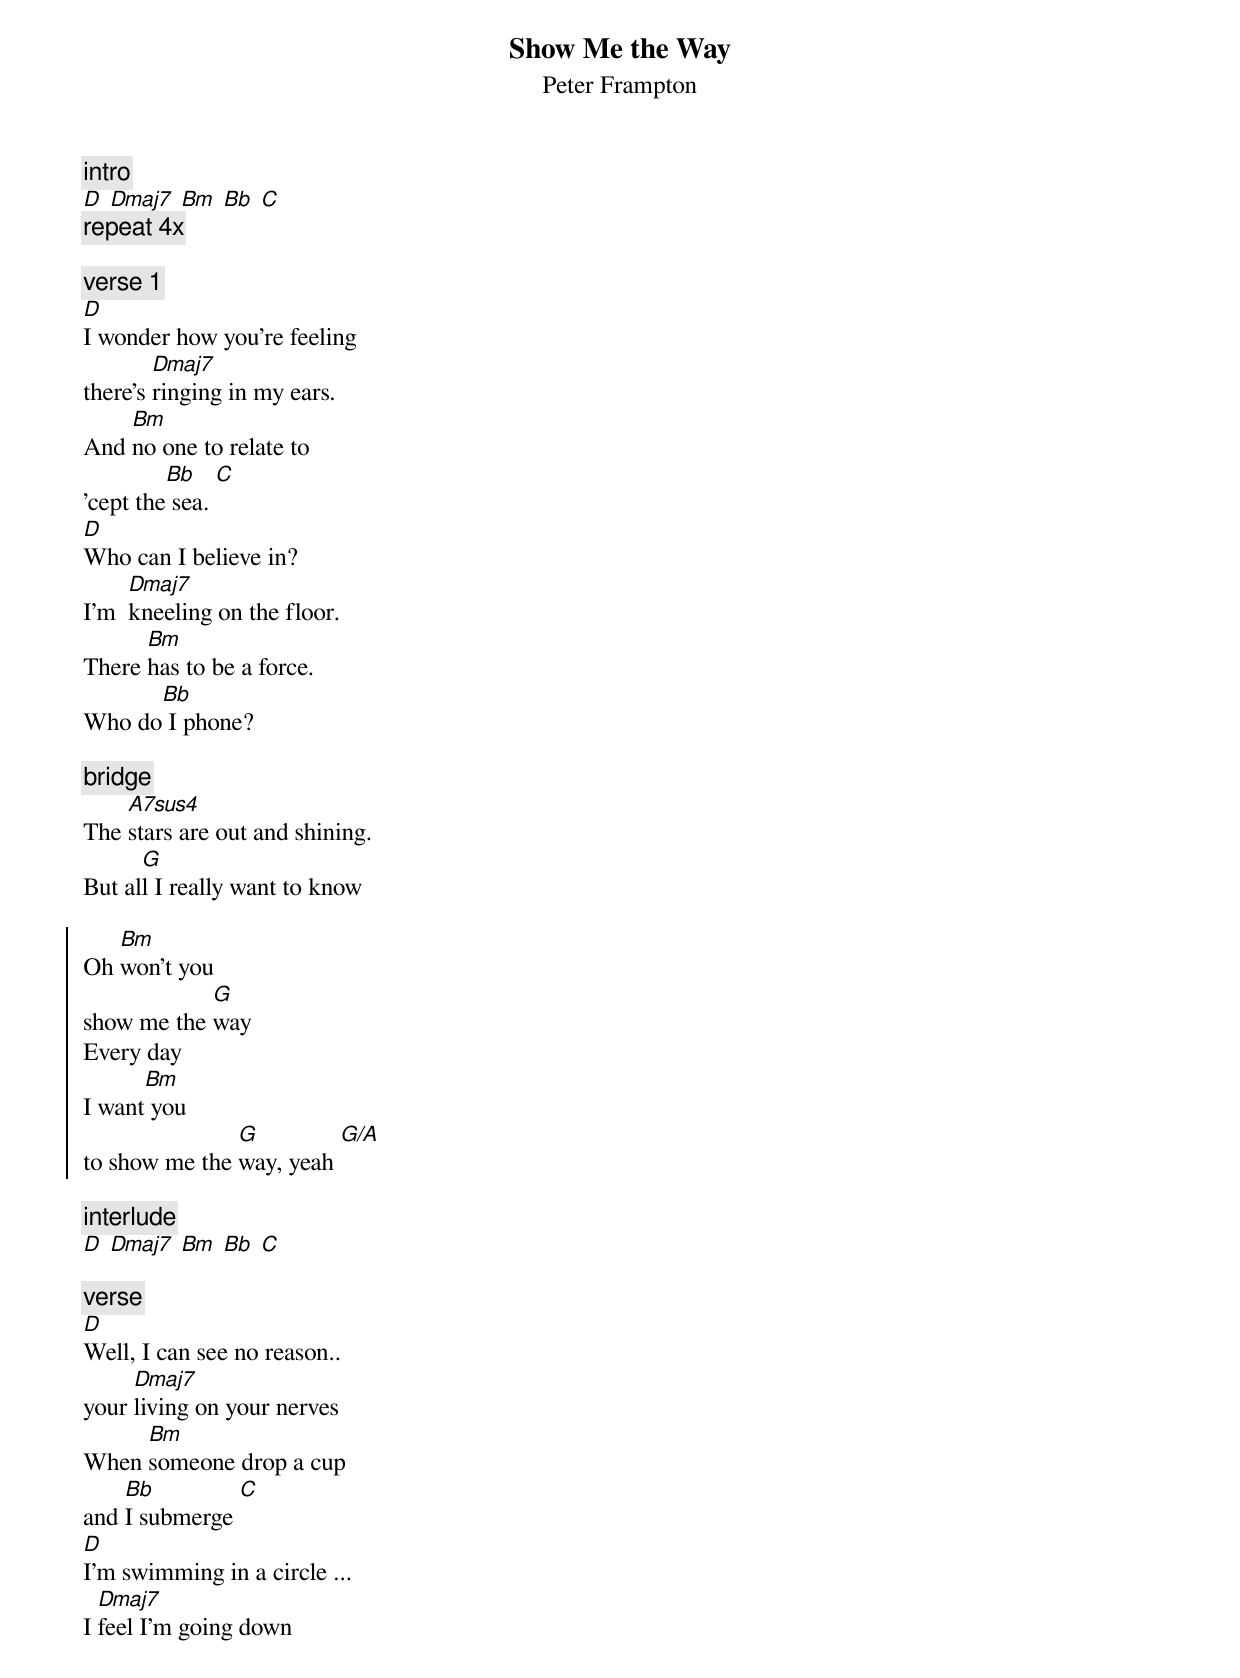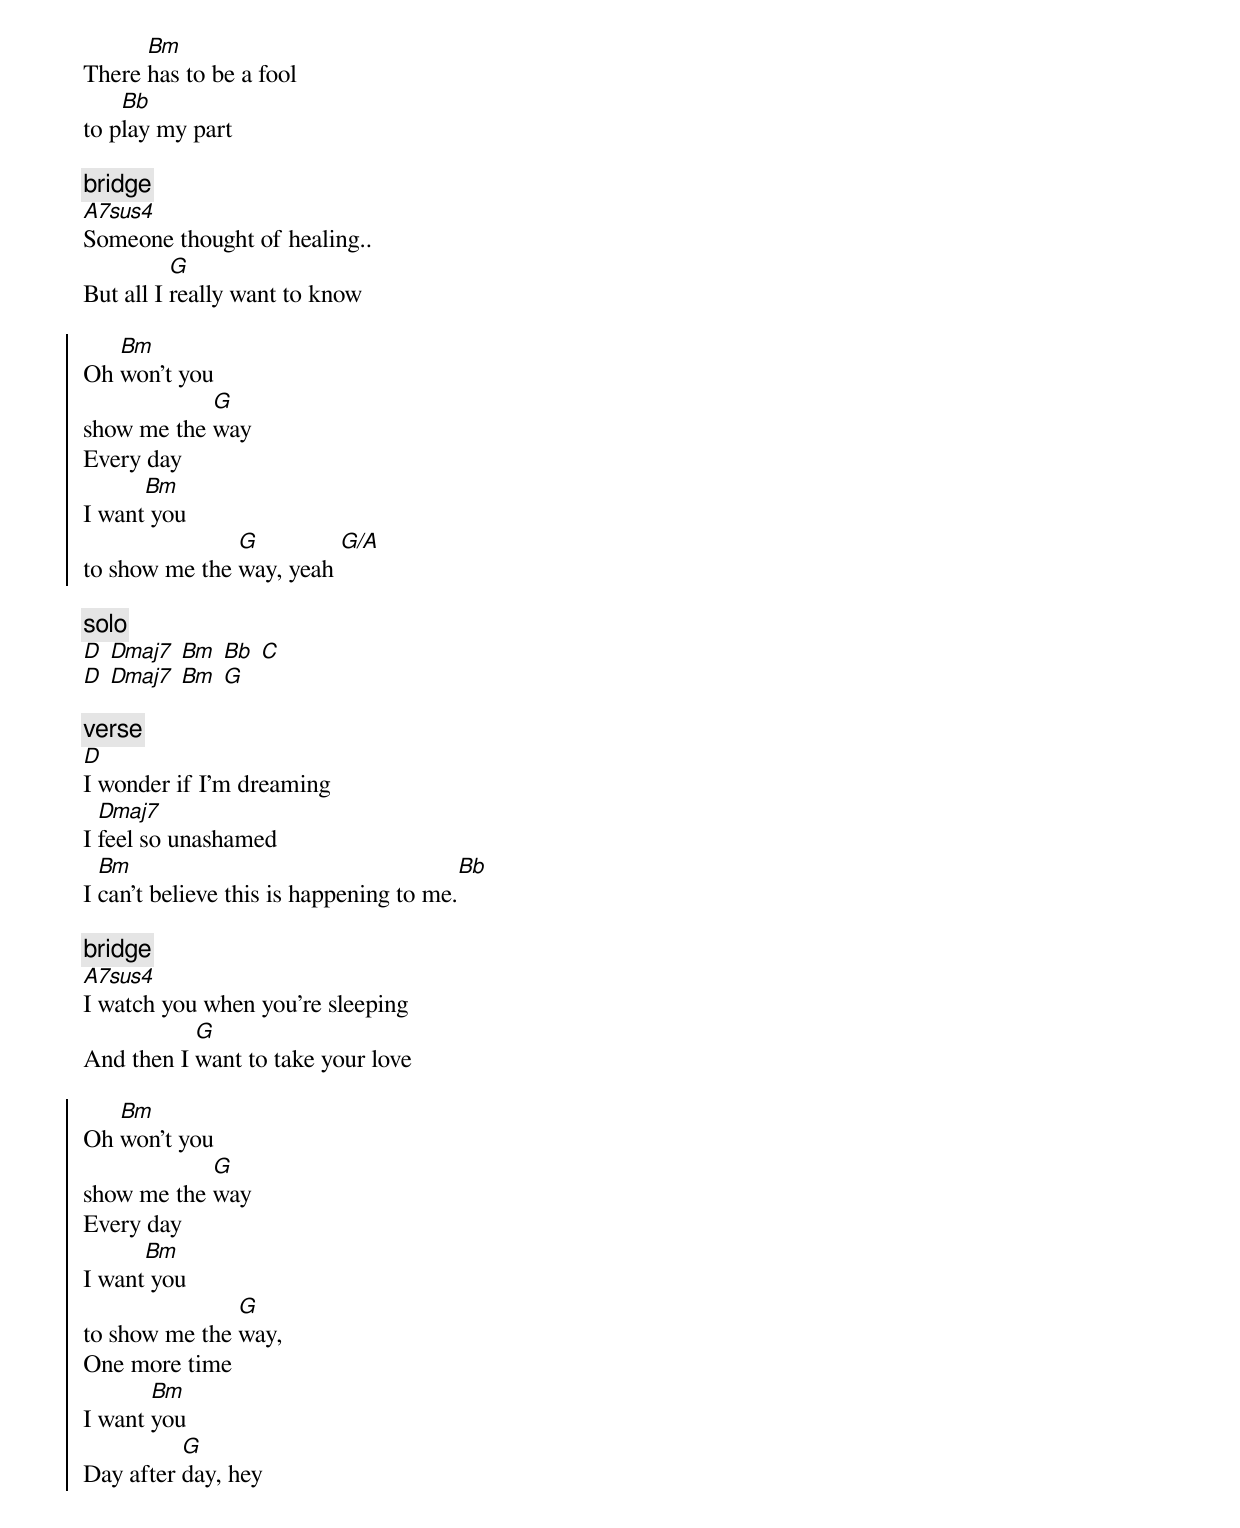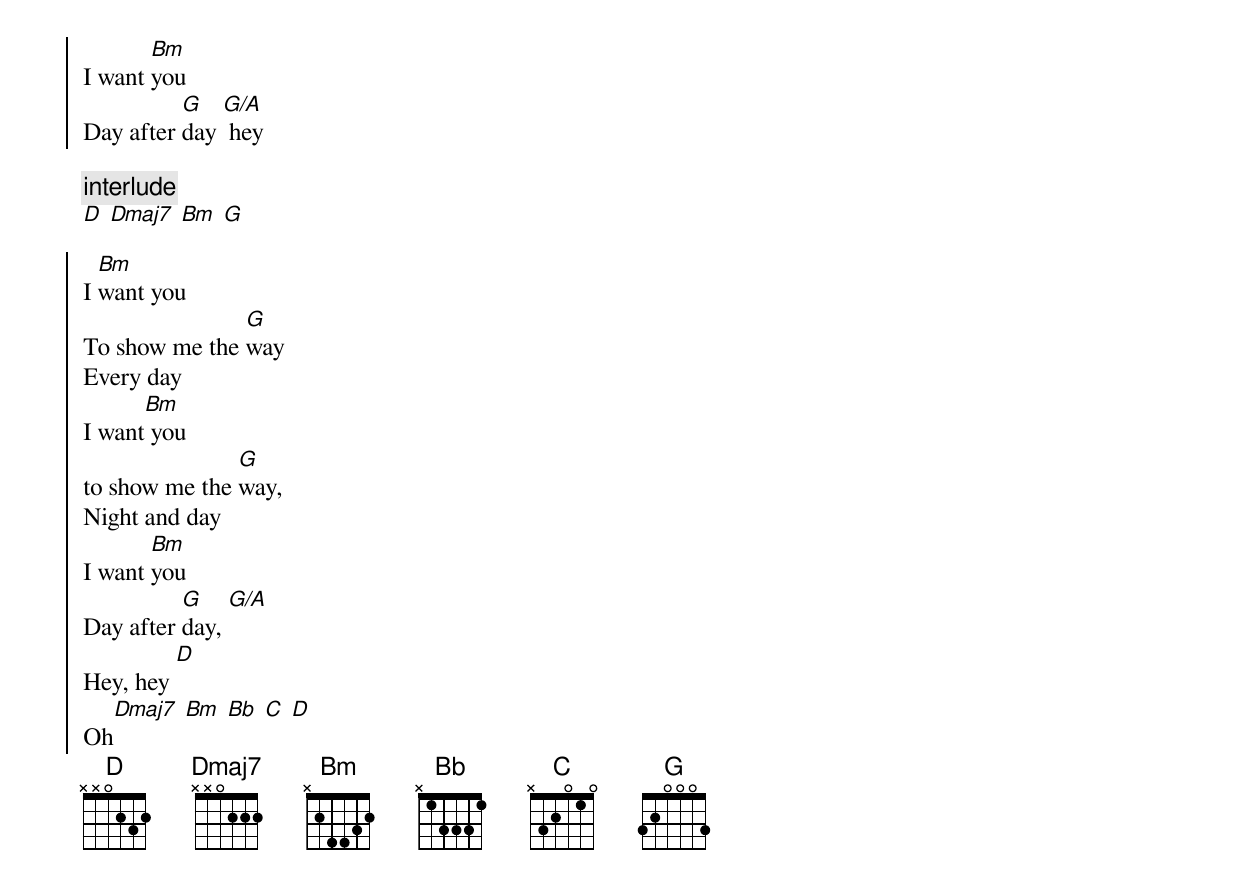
{title: Show Me the Way}
{subtitle: Peter Frampton}
{define: G/A 0 5 x 5 4 3 x}

{c:intro}
[D] [Dmaj7] [Bm] [Bb] [C]
{c:repeat 4x}

{c:verse 1}
[D]I wonder how you're feeling
there's [Dmaj7]ringing in my ears.
And [Bm]no one to relate to
'cept the[Bb] sea. [C]
[D]Who can I believe in?
I'm  [Dmaj7]kneeling on the floor.
There [Bm]has to be a force.
Who do[Bb] I phone?

{c:bridge}
The [A7sus4]stars are out and shining.
But al[G]l I really want to know

{soc}
Oh [Bm]won't you
show me the [G]way
Every day
I want[Bm] you
to show me the [G]way, yeah [G/A]
{eoc}

{c:interlude}
[D] [Dmaj7] [Bm] [Bb] [C]

{c:verse}
[D]Well, I can see no reason..
your [Dmaj7]living on your nerves
When [Bm]someone drop a cup
and [Bb]I submerge [C]
[D]I'm swimming in a circle ...
I [Dmaj7]feel I'm going down
There [Bm]has to be a fool
to p[Bb]lay my part

{c:bridge}
[A7sus4]Someone thought of healing..
But all I [G]really want to know

{soc}
Oh [Bm]won't you
show me the [G]way
Every day
I want[Bm] you
to show me the [G]way, yeah [G/A]
{eoc}

{c:solo}
[D] [Dmaj7] [Bm] [Bb] [C]
[D] [Dmaj7] [Bm] [G]

{c:verse}
[D]I wonder if I'm dreaming
I [Dmaj7]feel so unashamed
I [Bm]can't believe this is happening to me.[Bb]

{c:bridge}
[A7sus4]I watch you when you're sleeping
And then I [G]want to take your love

{soc}
Oh [Bm]won't you
show me the [G]way
Every day
I want[Bm] you
to show me the [G]way,
One more time
I want [Bm]you
Day after [G]day, hey
I want [Bm]you
Day after [G]day [G/A] hey
{eoc}

{c:interlude}
[D] [Dmaj7] [Bm] [G]

{soc}
I [Bm]want you
To show me the [G]way
Every day
I want[Bm] you
to show me the [G]way,
Night and day
I want [Bm]you
Day after [G]day, [G/A]
Hey, hey [D]
Oh[Dmaj7] [Bm] [Bb] [C] [D]
{eoc}
